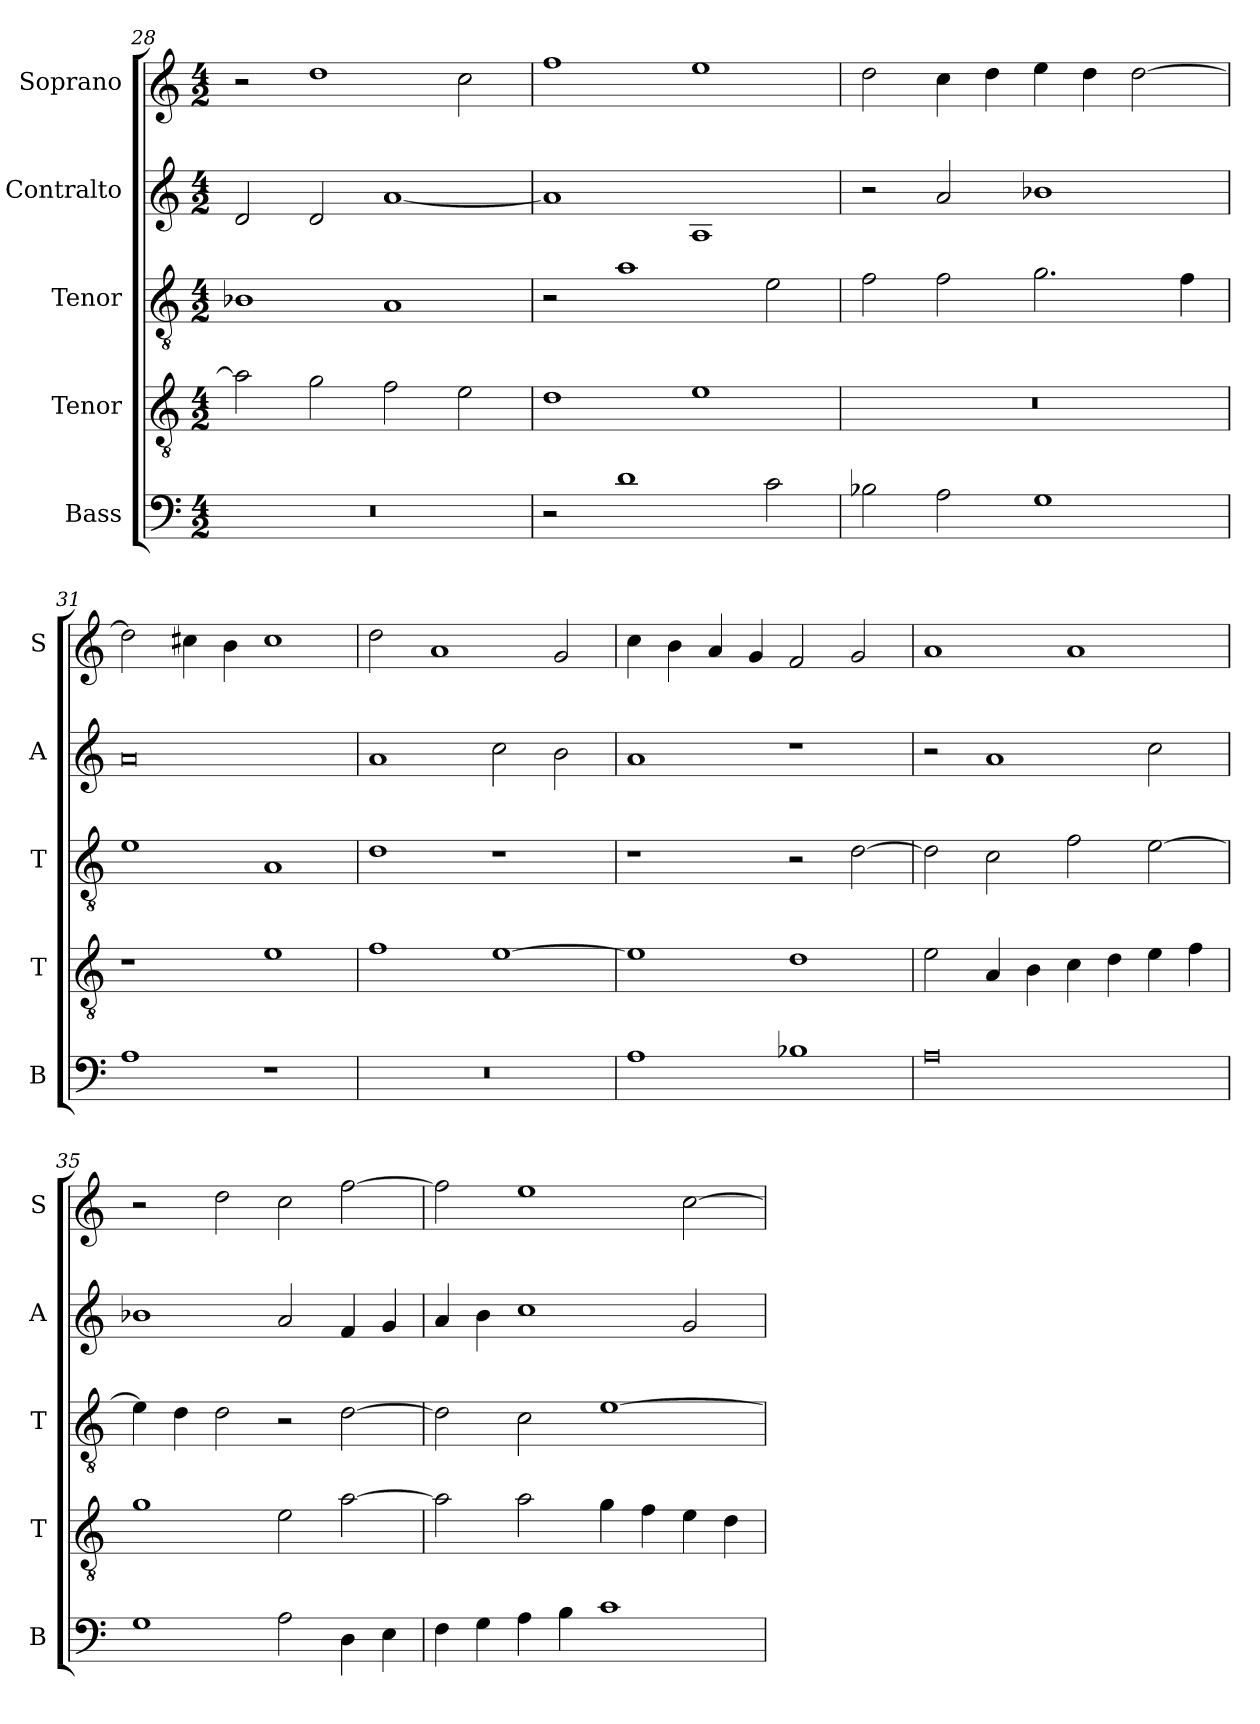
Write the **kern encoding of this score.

**kern	**kern	**kern	**kern	**kern
*part5	*part4	*part3	*part2	*part1
*staff5	*staff4	*staff3	*staff2	*staff1
*I"Bass	*I"Tenor	*I"Tenor	*I"Contralto	*I"Soprano
*I'B	*I'T	*I'T	*I'A	*I'S
*clefF4	*clefGv2	*clefGv2	*clefG2	*clefG2
*k[]	*k[]	*k[]	*k[]	*k[]
*A:aeo	*A:aeo	*A:aeo	*A:aeo	*A:aeo
*M4/2	*M4/2	*M4/2	*M4/2	*M4/2
=28	=28	=28	=28	=28
0r	2a]	1B-X	2d	2r
.	2g	.	2d	1dd
.	2f	1A	[1a	.
.	2e	.	.	2cc
=29	=29	=29	=29	=29
2r	1d	2r	1a]	1ff
1d	.	1a	.	.
.	1e	.	1A	1ee
2c	.	2e	.	.
=30	=30	=30	=30	=30
2B-X	0r	2f	2r	2dd
2A	.	2f	2a	4cc
.	.	.	.	4dd
1G	.	2.g	1b-X	4ee
.	.	.	.	4dd
.	.	.	.	[2dd
.	.	4f	.	.
=31	=31	=31	=31	=31
1A	1r	1e	0a	2dd]
.	.	.	.	4cc#X
.	.	.	.	4b
1r	1e	1A	.	1cc#
=32	=32	=32	=32	=32
0r	1f	1d	1a	2dd
.	.	.	.	1a
.	[1e	1r	2cc	.
.	.	.	2b	2g
=33	=33	=33	=33	=33
1A	1e]	1r	1a	4cc
.	.	.	.	4b
.	.	.	.	4a
.	.	.	.	4g
1B-X	1d	2r	1r	2f
.	.	[2d	.	2g
=34	=34	=34	=34	=34
0A	2e	2d]	2r	1a
.	4A	2c	1a	.
.	4B	.	.	.
.	4c	2f	.	1a
.	4d	.	.	.
.	4e	[2e	2cc	.
.	4f	.	.	.
=35	=35	=35	=35	=35
1G	1g	4e]	1b-X	2r
.	.	4d	.	.
.	.	2d	.	2dd
2A	2e	2r	2a	2cc
4D	[2a	[2d	4f	[2ff
4E	.	.	4g	.
=36	=36	=36	=36	=36
4F	2a]	2d]	4a	2ff]
4G	.	.	4b	.
4A	2a	2c	1cc	1ee
4B	.	.	.	.
1c	4g	[1e	.	.
.	4f	.	.	.
.	4e	.	2g	[2cc
.	4d	.	.	.
=	=	=	=	=
*-	*-	*-	*-	*-
